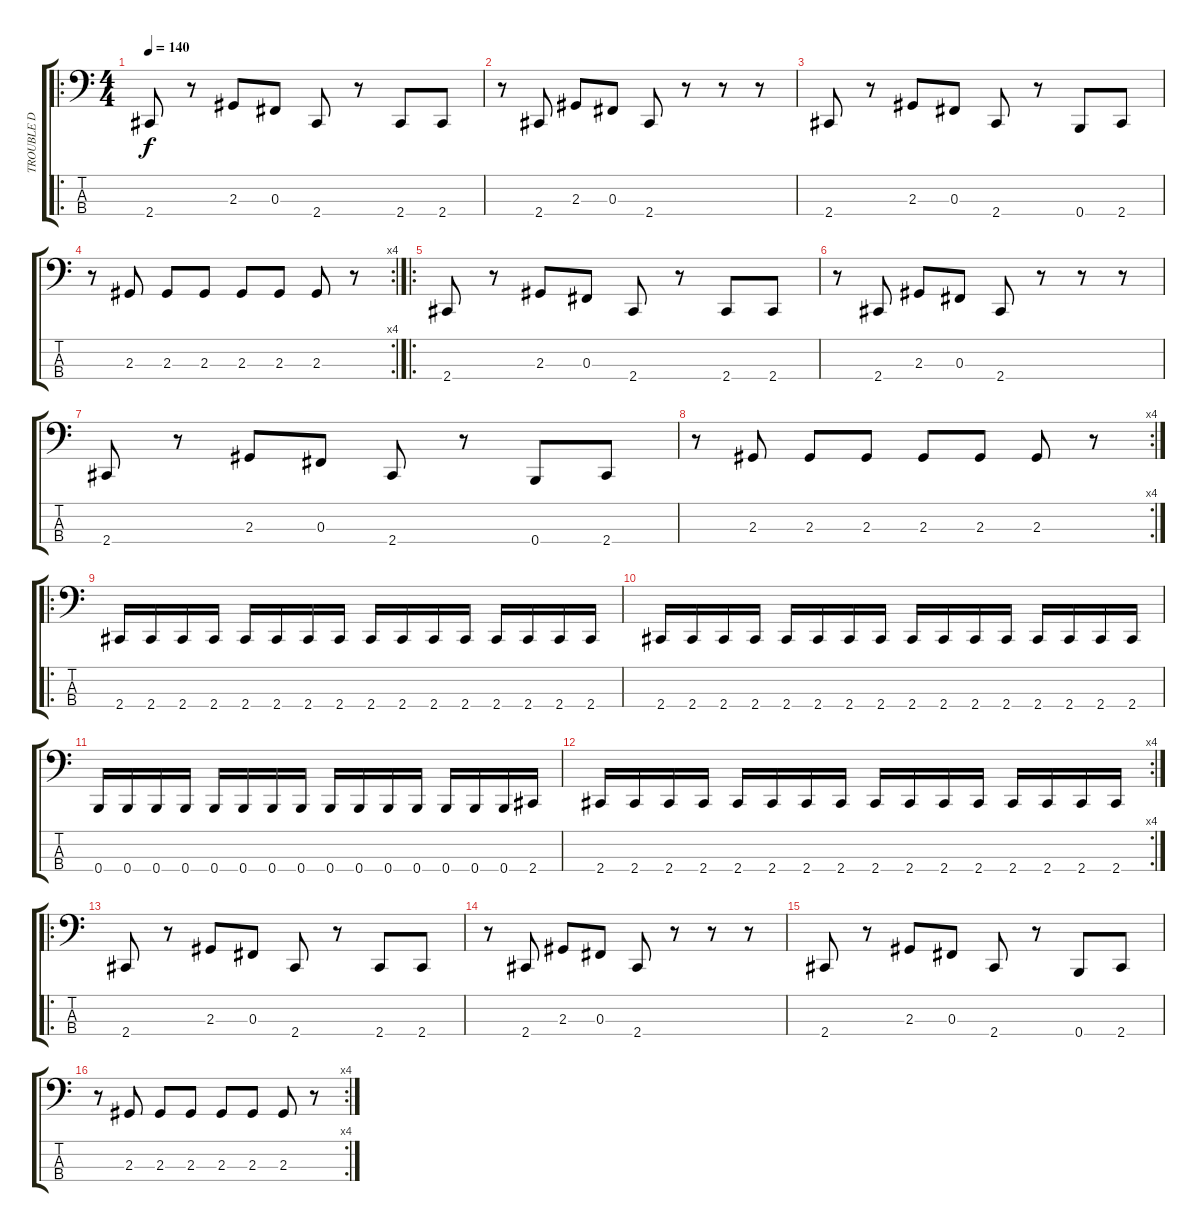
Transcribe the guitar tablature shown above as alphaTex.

\track ("TROUBLE D" "TROUBLE D") {instrument electricbassfinger}
\staff {score tabs}
\tuning (E2 B1 Gb1 B0) {hide}
\ro
\ts (4 4)
\tempo 140
\clef f4
\ks c
2.4.8{dy f instrument electricbassfinger} r.8 2.3.8 0.3.8 2.4.8 r.8 2.4.8 2.4.8 |
r.8 2.4.8 2.3.8 0.3.8 2.4.8 r.8 r.8 r.8 |
2.4.8 r.8 2.3.8 0.3.8 2.4.8 r.8 0.4.8 2.4.8 |
\rc 4
r.8 2.3.8 2.3.8 2.3.8 2.3.8 2.3.8 2.3.8 r.8 |
\ro
2.4.8 r.8 2.3.8 0.3.8 2.4.8 r.8 2.4.8 2.4.8 |
r.8 2.4.8 2.3.8 0.3.8 2.4.8 r.8 r.8 r.8 |
2.4.8 r.8 2.3.8 0.3.8 2.4.8 r.8 0.4.8 2.4.8 |
\rc 4
r.8 2.3.8 2.3.8 2.3.8 2.3.8 2.3.8 2.3.8 r.8 |
\ro
2.4.16 2.4.16 2.4.16 2.4.16 2.4.16 2.4.16 2.4.16 2.4.16 2.4.16 2.4.16 2.4.16 2.4.16 2.4.16 2.4.16 2.4.16 2.4.16 |
2.4.16 2.4.16 2.4.16 2.4.16 2.4.16 2.4.16 2.4.16 2.4.16 2.4.16 2.4.16 2.4.16 2.4.16 2.4.16 2.4.16 2.4.16 2.4.16 |
0.4.16 0.4.16 0.4.16 0.4.16 0.4.16 0.4.16 0.4.16 0.4.16 0.4.16 0.4.16 0.4.16 0.4.16 0.4.16 0.4.16 0.4.16 2.4.16 |
\rc 4
2.4.16 2.4.16 2.4.16 2.4.16 2.4.16 2.4.16 2.4.16 2.4.16 2.4.16 2.4.16 2.4.16 2.4.16 2.4.16 2.4.16 2.4.16 2.4.16 |
\ro
2.4.8 r.8 2.3.8 0.3.8 2.4.8 r.8 2.4.8 2.4.8 |
r.8 2.4.8 2.3.8 0.3.8 2.4.8 r.8 r.8 r.8 |
2.4.8 r.8 2.3.8 0.3.8 2.4.8 r.8 0.4.8 2.4.8 |
\rc 4
r.8 2.3.8 2.3.8 2.3.8 2.3.8 2.3.8 2.3.8 r.8
